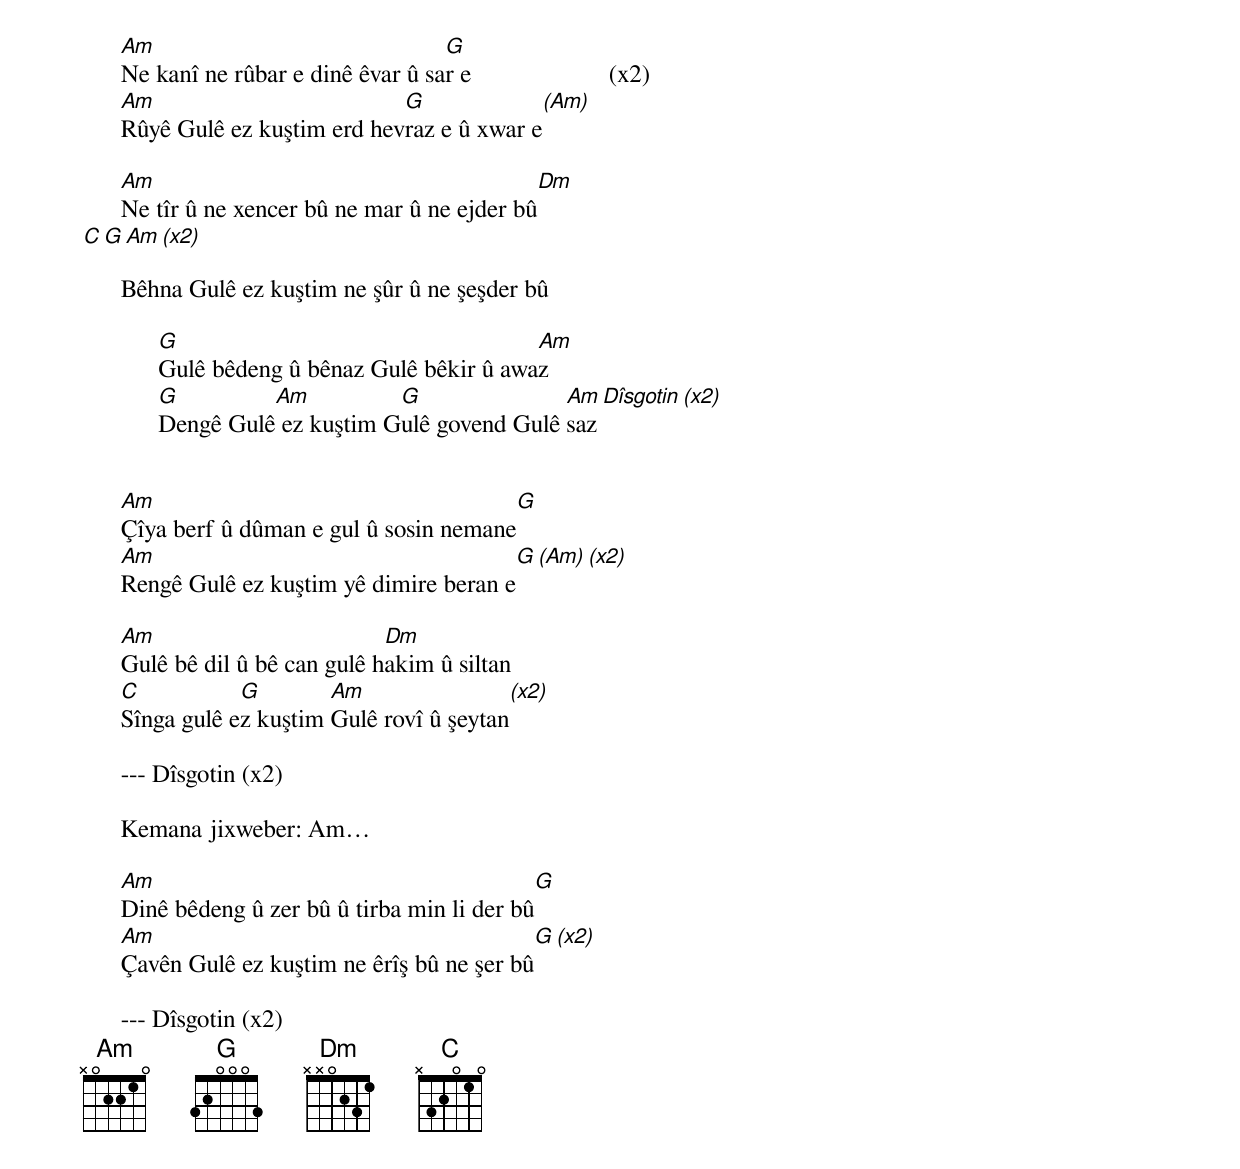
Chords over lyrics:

      Am		               G
      Ne kanî ne rûbar e dinê êvar û sar e                      (x2)
      Am			 G			(Am)
      Rûyê Gulê ez kuştim erd hevraz e û xwar e

      Am			                 Dm
      Ne tîr û ne xencer bû ne mar û ne ejder bû
      C                      G                Am                 (x2)

      Bêhna Gulê ez kuştim ne şûr û ne şeşder bû

            G			                Am
            Gulê bêdeng û bênaz Gulê bêkir û awaz
            G         Am          G               Am                      Dîsgotin (x2)
            Dengê Gulê ez kuştim Gulê govend Gulê saz


      Am			                G
      Çîya berf û dûman e gul û sosin nemane
      Am			                G             (Am)                  (x2)
      Rengê Gulê ez kuştim yê dimire beran e

      Am			 Dm
      Gulê bê dil û bê can gulê hakim û siltan
      C           G        Am                                  (x2)
      Sînga gulê ez kuştim Gulê rovî û şeytan

      --- Dîsgotin (x2)

      Kemana jixweber: Am…

      Am			                G
      Dinê bêdeng û zer bû û tirba min li der bû
      Am			                G                                   (x2)
      Çavên Gulê ez kuştim ne êrîş bû ne şer bû

      --- Dîsgotin (x2)
